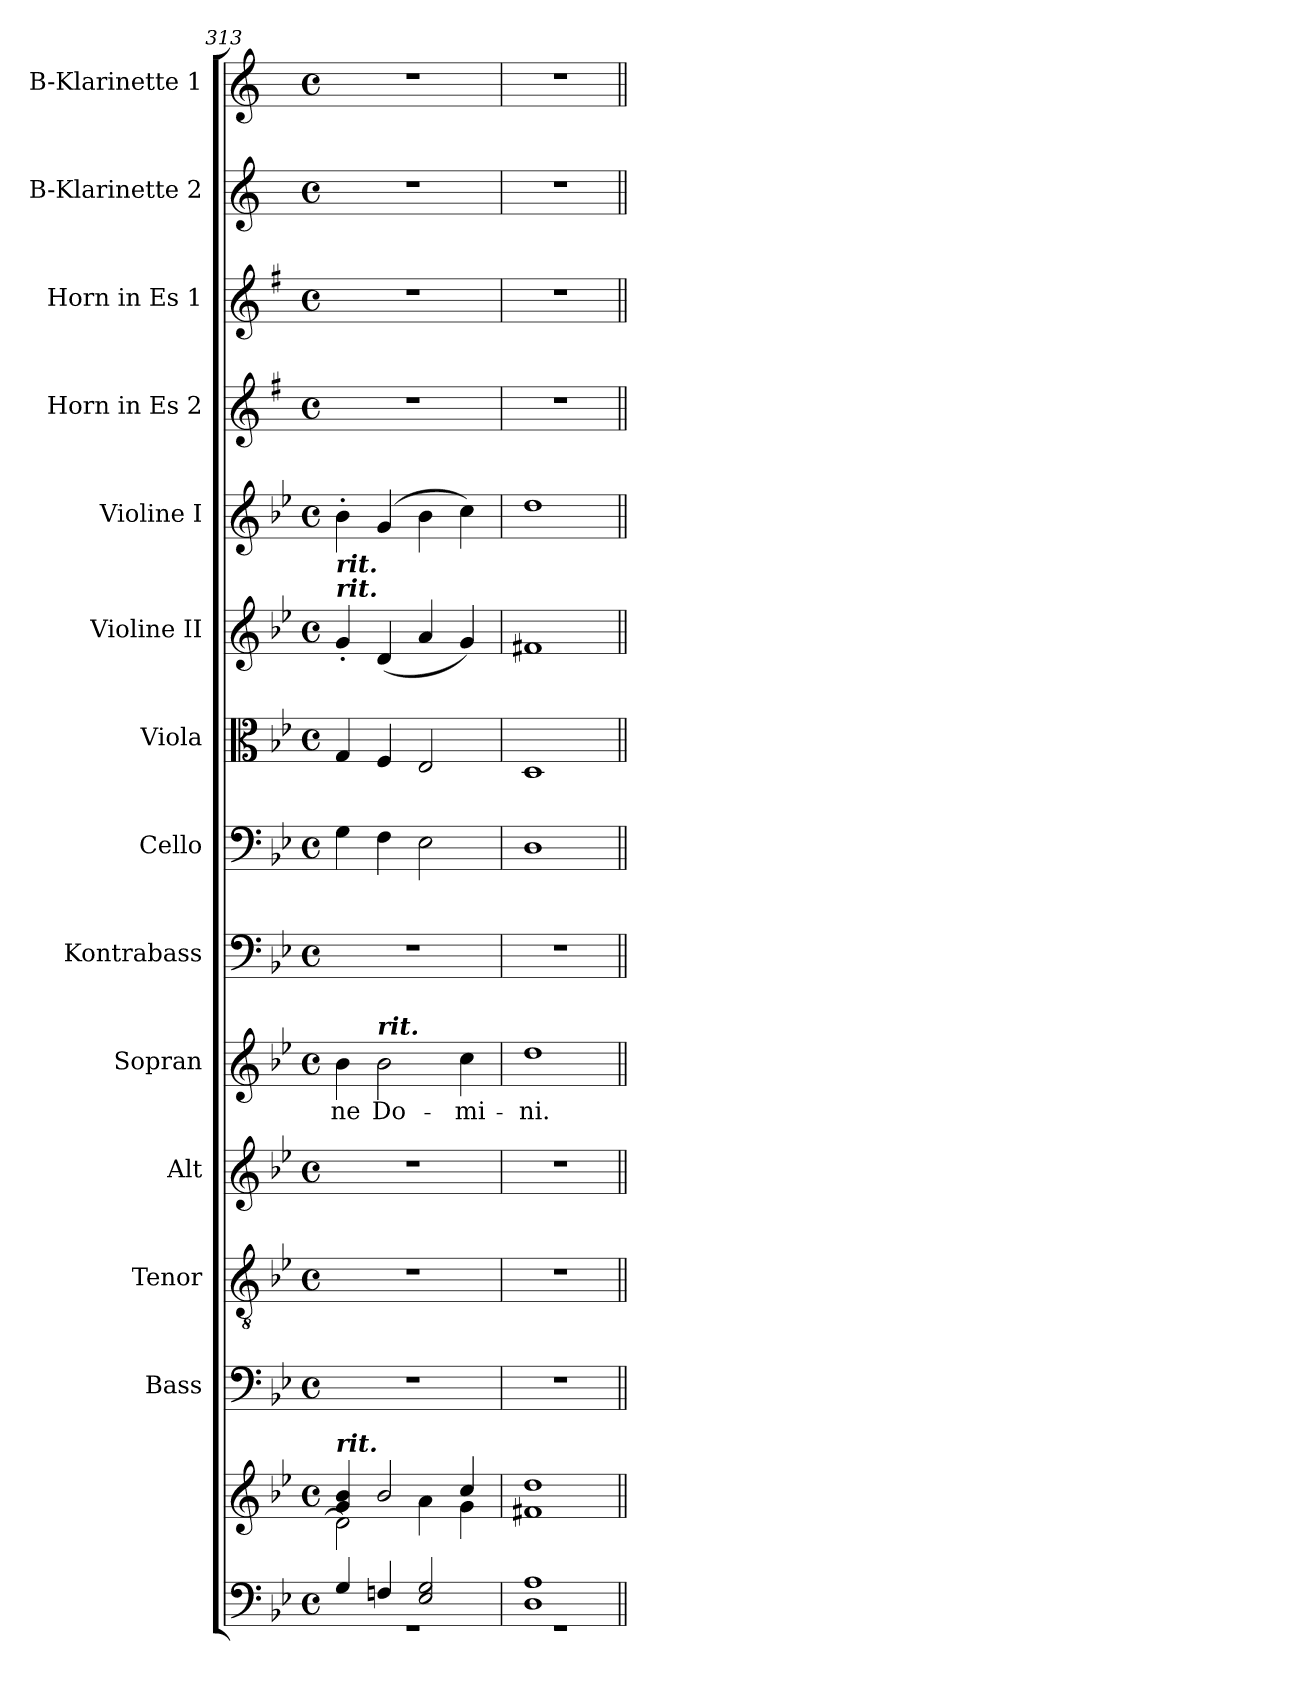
**kern	**kern	**kern	**kern	**kern	**kern	**text	**kern	**kern	**kern	**kern	**kern	**kern	**kern	**kern	**kern
*part14	*part14	*part13	*part12	*part11	*part10	*part10	*part9	*part8	*part7	*part6	*part5	*part4	*part3	*part2	*part1
*staff15	*staff14	*staff13	*staff12	*staff11	*staff10	*staff10	*staff9	*staff8	*staff7	*staff6	*staff5	*staff4	*staff3	*staff2	*staff1
*	*	*I"Bass	*I"Tenor	*I"Alt	*I"Sopran	*	*I"Kontrabass	*I"Cello	*I"Viola	*I"Violine II	*I"Violine I	*I"Horn in Es 2	*I"Horn in Es 1	*I"B-Klarinette 2	*I"B-Klarinette 1
*	*	*I'B.	*I'T.	*I'A.	*I'S.	*	*I'Kb.	*	*I'Vla.	*I'Vl. II	*I'Vl. I	*I'Hrn. 2	*I'Hrn. 1	*I'Kl. 2	*I'Kl. 1
*clefF4	*clefG2	*clefF4	*clefGv2	*clefG2	*clefG2	*	*clefF4	*clefF4	*clefC3	*clefG2	*clefG2	*clefG2	*clefG2	*clefG2	*clefG2
*	*	*	*	*	*	*	*ITrd7c12	*	*	*	*	*ITrd5c9	*ITrd5c9	*ITrd1c2	*ITrd1c2
*k[b-e-]	*k[b-e-]	*k[b-e-]	*k[b-e-]	*k[b-e-]	*k[b-e-]	*	*k[b-e-]	*k[b-e-]	*k[b-e-]	*k[b-e-]	*k[b-e-]	*k[b-e-]	*k[b-e-]	*k[b-e-]	*k[b-e-]
*B-:	*B-:	*B-:	*B-:	*B-:	*B-:	*	*B-:	*B-:	*B-:	*B-:	*B-:	*B-:	*B-:	*B-:	*B-:
*M4/4	*M4/4	*M4/4	*M4/4	*M4/4	*M4/4	*	*M4/4	*M4/4	*M4/4	*M4/4	*M4/4	*M4/4	*M4/4	*M4/4	*M4/4
*met(c)	*met(c)	*met(c)	*met(c)	*met(c)	*met(c)	*	*met(c)	*met(c)	*met(c)	*met(c)	*met(c)	*met(c)	*met(c)	*met(c)	*met(c)
=313	=313	=313	=313	=313	=313	=313	=313	=313	=313	=313	=313	=313	=313	=313	=313
*^	*^	*	*	*	*	*	*	*	*	*	*	*	*	*	*
!	!	!	!	!	!	!	!	!	!	!	!	!	!LO:TX:b:Bi:t=rit.	!	!	!	!
!	!	!	!	!	!	!	!	!	!	!	!	!LO:TX:a:Bi:t=rit.	!	!	!	!	!
!	!	!LO:TX:a:Bi:t=rit.	!	!	!	!	!	!	!	!	!	!	!	!	!	!	!
!	!	!	!	!	!	!	!	!LO:LY:b	!	!	!	!	!	!	!	!	!
4G/	1rGG	4g/ 4b-/	2d\]	1r	1r	1r	4b-\	-ne	1r	4G\	4G/	4g'</	4b-'>\	1r	1r	1r	1r
!	!	!	!	!	!	!	!LO:TX:a:Bi:t=rit.	!	!	!	!	!	!	!	!	!	!
!	!	!	!	!	!	!	!	!LO:LY:b	!	!	!	!	!	!	!	!	!
4Fn/	.	2b-/	.	.	.	.	2b-\	Do-	.	4F\	4F/	(<4d/	(4g/	.	.	.	.
2E-/ 2G/	.	.	4a\	.	.	.	.	.	.	2E-\	2E-/	4a/	4b-\	.	.	.	.
!	!	!	!	!	!	!	!	!LO:LY:b	!	!	!	!	!	!	!	!	!
.	.	4cc/	4g\	.	.	.	4cc\	-mi-	.	.	.	4g/)	4cc\)	.	.	.	.
=314	=314	=314	=314	=314	=314	=314	=314	=314	=314	=314	=314	=314	=314	=314	=314	=314	=314
!	!	!	!	!	!	!	!	!LO:LY:b	!	!	!	!	!	!	!	!	!
1D 1A	1rGG	1dd	1f#X	1r	1r	1r	1dd	-ni.	1r	1D	1D	1f#X	1dd	1r	1r	1r	1r
*v	*v	*	*	*	*	*	*	*	*	*	*	*	*	*	*	*	*
*	*v	*v	*	*	*	*	*	*	*	*	*	*	*	*	*	*
=||	=||	=||	=||	=||	=||	=||	=||	=||	=||	=||	=||	=||	=||	=||	=||
*-	*-	*-	*-	*-	*-	*-	*-	*-	*-	*-	*-	*-	*-	*-	*-
